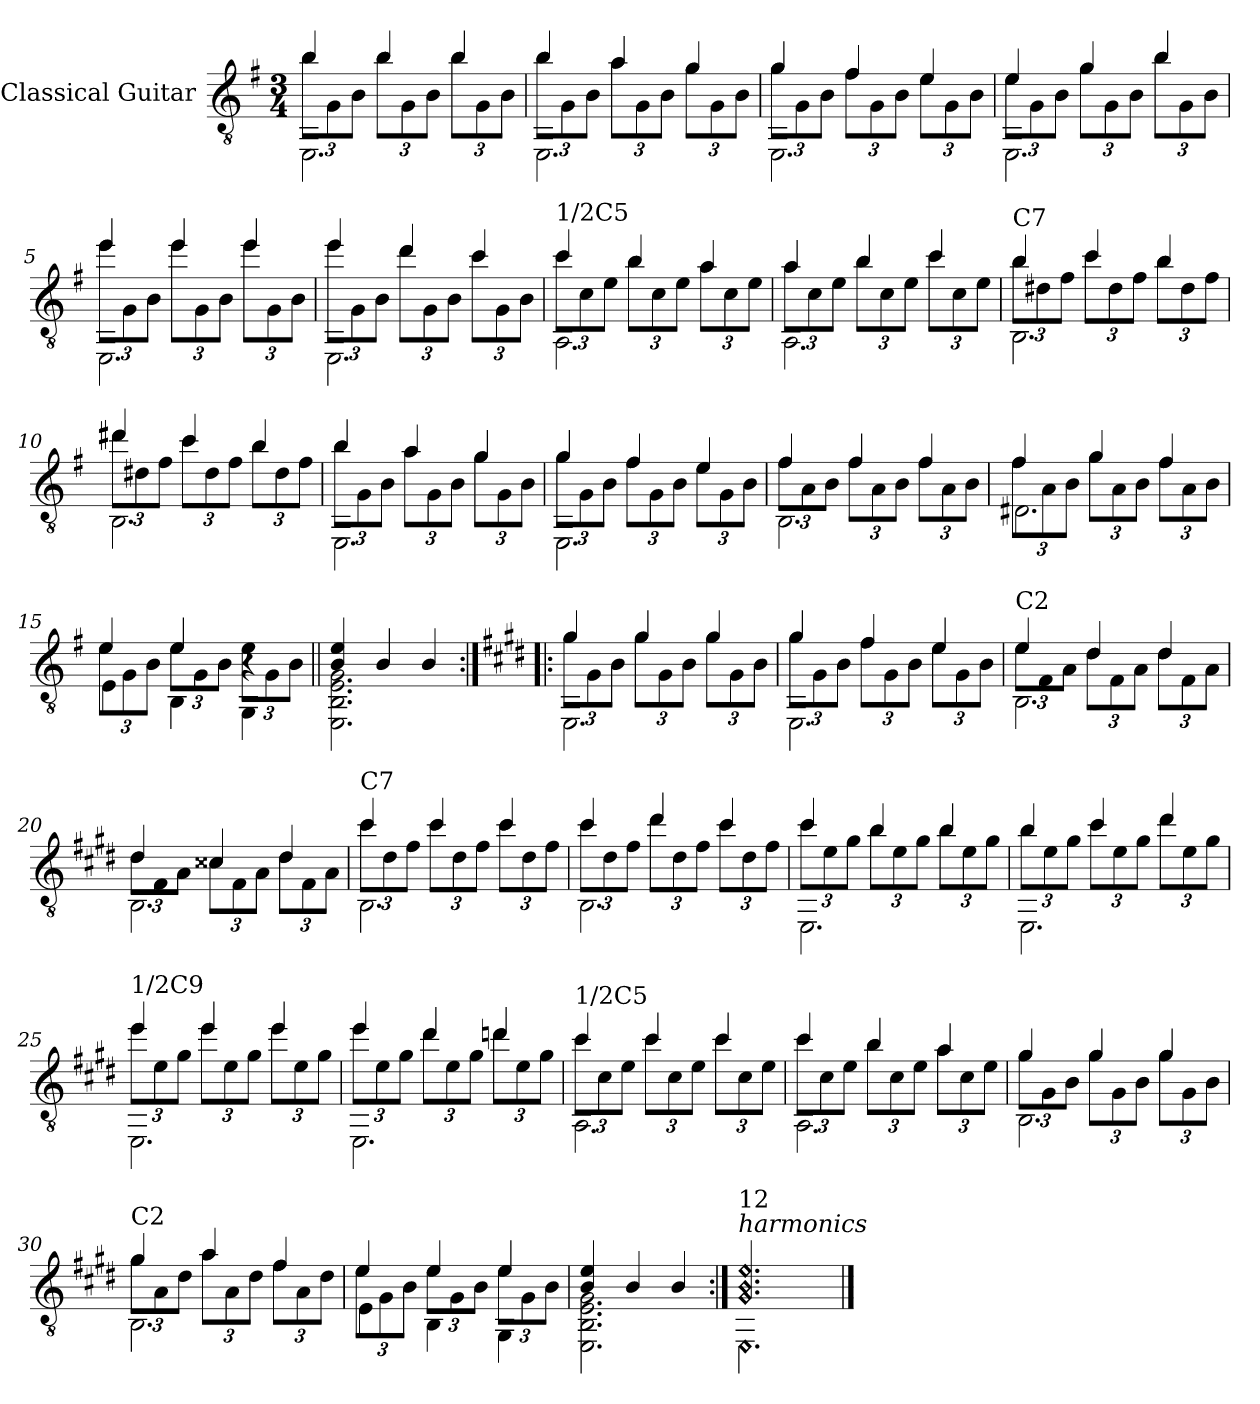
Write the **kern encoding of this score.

**kern
*part1
*staff1
*I"Classical Guitar
*I'Guit.
*clefGv2
*k[f#]
*M3/4
*MM100
=1
*^
*	*Xbrackettup
*	*^
4b/	12b<<\L	2.EE\
.	12G<\	.
.	12B<\J	.
4b/	12b\L	.
.	12G\	.
.	12B\J	.
4b/	12b\L	.
.	12G\	.
.	12B\J	.
=2	=2	=2
4b/	12b\L	2.EE\
.	12G\	.
.	12B\J	.
4a/	12a<\L	.
.	12G\	.
.	12B\J	.
4g/	12g<\L	.
.	12G\	.
.	12B\J	.
=3	=3	=3
4g/	12g\L	2.EE\
.	12G\	.
.	12B\J	.
4f#/	12f#<\L	.
.	12G\	.
.	12B\J	.
4e/	12e\L	.
.	12G\	.
.	12B\J	.
!!LO:LB:g=z	!!	!!
=4	=4	=4
4e/	12e\L	2.EE\
.	12G\	.
.	12B\J	.
4g/	12g<\L	.
.	12G\	.
.	12B\J	.
4b/	12b<\L	.
.	12G\	.
.	12B\J	.
=5	=5	=5
4ee/	12ee<\L	2.EE\
.	12G\	.
.	12B\J	.
4ee/	12ee\L	.
.	12G\	.
.	12B\J	.
4ee/	12ee\L	.
.	12G\	.
.	12B\J	.
=6	=6	=6
4ee/	12ee\L	2.EE\
.	12G\	.
.	12B\J	.
4dd/	12dd<\L	.
.	12G\	.
.	12B\J	.
4cc/	12cc<\L	.
.	12G\	.
.	12B\J	.
!!LO:LB:g=z	!!	!!
=7	=7	=7
!LO:TX:a:t=1/2C5	!	!
4cc/	12cc<\L	2.AA\
.	12c\	.
.	12e\J	.
4b/	12b<\L	.
.	12c\	.
.	12e\J	.
4a/	12a<\L	.
.	12c\	.
.	12e\J	.
=8	=8	=8
4a/	12a\L	2.AA\
.	12c\	.
.	12e\J	.
4b/	12b<\L	.
.	12c\	.
.	12e\J	.
4cc/	12cc<\L	.
.	12c\	.
.	12e\J	.
=9	=9	=9
!LO:TX:a:t=C7	!	!
4b/	12b<\L	2.BB<\
.	12d#X<\	.
.	12f#\J	.
4cc/	12cc<\L	.
.	12d#<\	.
.	12f#\J	.
4b/	12b<\L	.
.	12d#\	.
.	12f#\J	.
!!LO:LB:g=z	!!	!!
=10	=10	=10
4dd#X/	12dd#<\L	2.BB\
.	12d#X<\	.
.	12f#\J	.
4cc/	12cc<\L	.
.	12d#\	.
.	12f#\J	.
4b/	12b<\L	.
.	12d#<\	.
.	12f#\J	.
=11	=11	=11
4b/	12b<\L	2.EE\
.	12G\	.
.	12B\J	.
4a/	12a<\L	.
.	12G\	.
.	12B\J	.
4g/	12g<\L	.
.	12G\	.
.	12B\J	.
=12	=12	=12
4g/	12g\L	2.EE\
.	12G\	.
.	12B\J	.
4f#/	12f#<\L	.
.	12G\	.
.	12B\J	.
4e/	12e\L	.
.	12G\	.
.	12B\J	.
!!LO:LB:g=z	!!	!!
=13	=13	=13
4f#/	12f#<\L	2.BB<\
.	12A<\	.
.	12B\J	.
4f#/	12f#\L	.
.	12A\	.
.	12B\J	.
4f#/	12f#\L	.
.	12A\	.
.	12B\J	.
=14	=14	=14
4f#/	12f#\L	2.D#X<\
.	12A\	.
.	12B\J	.
4g/	12g<\L	.
.	12A\	.
.	12B\J	.
4f#/	12f#\L	.
.	12A\	.
.	12B\J	.
=15	=15	=15
4e/	12e\L	4E<\
.	12G\	.
.	12B\J	.
4e/	12e\L	4BB<\
.	12G\	.
.	12B\J	.
4r	12e\L	4GG<\
.	12G\	.
.	12B\J	.
*	*v	*v
=16||	=16||
4B/ 4e/	2.EE\<< 2.BB\<< 2.E\<< 2.G\<<
4B/	.
4B/	.
*v	*v
!!LO:PB:g=z
=17:|!|:
*k[f#c#g#d#]
*^
*	*^
4g#/	12g#<\L	2.EE\
.	12G#<\	.
.	12B\J	.
4g#/	12g#\L	.
.	12G#\	.
.	12B\J	.
4g#/	12g#\L	.
.	12G#\	.
.	12B\J	.
=18	=18	=18
4g#/	12g#\L	2.EE\
.	12G#\	.
.	12B\J	.
4f#/	12f#\L	.
.	12G#\	.
.	12B\J	.
4e/	12e\L	.
.	12G#\	.
.	12B\J	.
=19	=19	=19
!LO:TX:a:t=C2	!	!
4e/	12e<\L	2.BB\
.	12F#<\	.
.	12A\J	.
4d#/	12d#<\L	.
.	12F#\	.
.	12A\J	.
4d#/	12d#\L	.
.	12F#\	.
.	12A\J	.
!!LO:LB:g=z	!!	!!
=20	=20	=20
4d#/	12d#\L	2.BB\
.	12F#\	.
.	12A\J	.
4c##X/	12c##<\L	.
.	12F#\	.
.	12A\J	.
4d#/	12d#<\L	.
.	12F#\	.
.	12A\J	.
=21	=21	=21
!LO:TX:a:t=C7	!	!
4cc#/	12cc#<\L	2.BB\
.	12d#<\	.
.	12f#\J	.
4cc#/	12cc#\L	.
.	12d#\	.
.	12f#\J	.
4cc#/	12cc#\L	.
.	12d#\	.
.	12f#\J	.
=22	=22	=22
4cc#/	12cc#\L	2.BB\
.	12d#\	.
.	12f#\J	.
4dd#/	12dd#<\L	.
.	12d#\	.
.	12f#\J	.
4cc#/	12cc#\L	.
.	12d#\	.
.	12f#\J	.
!!LO:LB:g=z	!!	!!
=23	=23	=23
4cc#/	12cc#<\L	2.EE\
.	12e<\	.
.	12g#<\J	.
4b/	12b<\L	.
.	12e\	.
.	12g#\J	.
4b/	12b\L	.
.	12e\	.
.	12g#\J	.
=24	=24	=24
4b/	12b\L	2.EE\
.	12e\	.
.	12g#\J	.
4cc#/	12cc#<\L	.
.	12e\	.
.	12g#\J	.
4dd#/	12dd#<\L	.
.	12e\	.
.	12g#\J	.
=25	=25	=25
!LO:TX:a:t=1/2C9	!	!
4ee/	12ee<\L	2.EE\
.	12e<\	.
.	12g#<\J	.
4ee/	12ee\L	.
.	12e\	.
.	12g#\J	.
4ee/	12ee\L	.
.	12e\	.
.	12g#\J	.
!!LO:LB:g=z	!!	!!
=26	=26	=26
4ee/	12ee<\L	2.EE\
.	12e\	.
.	12g#\J	.
4dd#/	12dd#<\L	.
.	12e\	.
.	12g#\J	.
4ddn/	12dd<\L	.
.	12e\	.
.	12g#\J	.
=27	=27	=27
!LO:TX:a:t=1/2C5	!	!
4cc#/	12cc#<\L	2.AA\
.	12c#<\	.
.	12e\J	.
4cc#/	12cc#\L	.
.	12c#\	.
.	12e\J	.
4cc#/	12cc#\L	.
.	12c#\	.
.	12e\J	.
=28	=28	=28
4cc#/	12cc#\L	2.AA\
.	12c#\	.
.	12e\J	.
4b/	12b<\L	.
.	12c#\	.
.	12e\J	.
4a/	12a\L	.
.	12c#\	.
.	12e\J	.
!!LO:LB:g=z	!!	!!
=29	=29	=29
4g#/	12g#<\L	2.BB<\
.	12G#<\	.
.	12B\J	.
4g#/	12g#\L	.
.	12G#\	.
.	12B\J	.
4g#/	12g#\L	.
.	12G#\	.
.	12B\J	.
=30	=30	=30
!LO:TX:a:t=C2	!	!
4g#/	12g#<\L	2.BB\
.	12A\	.
.	12d#<\J	.
4a/	12a<\L	.
.	12A\	.
.	12d#\J	.
4f#/	12f#\L	.
.	12A\	.
.	12d#\J	.
!!LO:LB:g=z	!!	!!
=31	=31	=31
4e/	12e\L	4E<\
.	12G#<\	.
.	12B\J	.
4e/	12e\L	4BB<\
.	12G#\	.
.	12B\J	.
4e/	12e\L	4GG#<\
.	12G#\	.
.	12B\J	.
*	*v	*v
=32	=32
4B/ 4e/	2.EE\ 2.BB\ 2.E\ 2.G#\
4B/	.
4B/	.
=33:|!	=33:|!
!LO:TX:a:i:t=harmonics	!
!LO:TX:a:t=12	!
!LO:N:n=1:head=diamond	!
!LO:N:n=2:head=diamond	!
!LO:N:n=3:head=diamond	!LO:N:head=diamond
2.G#/ 2.B/ 2.e/	2.EE\
*v	*v
==
*-
